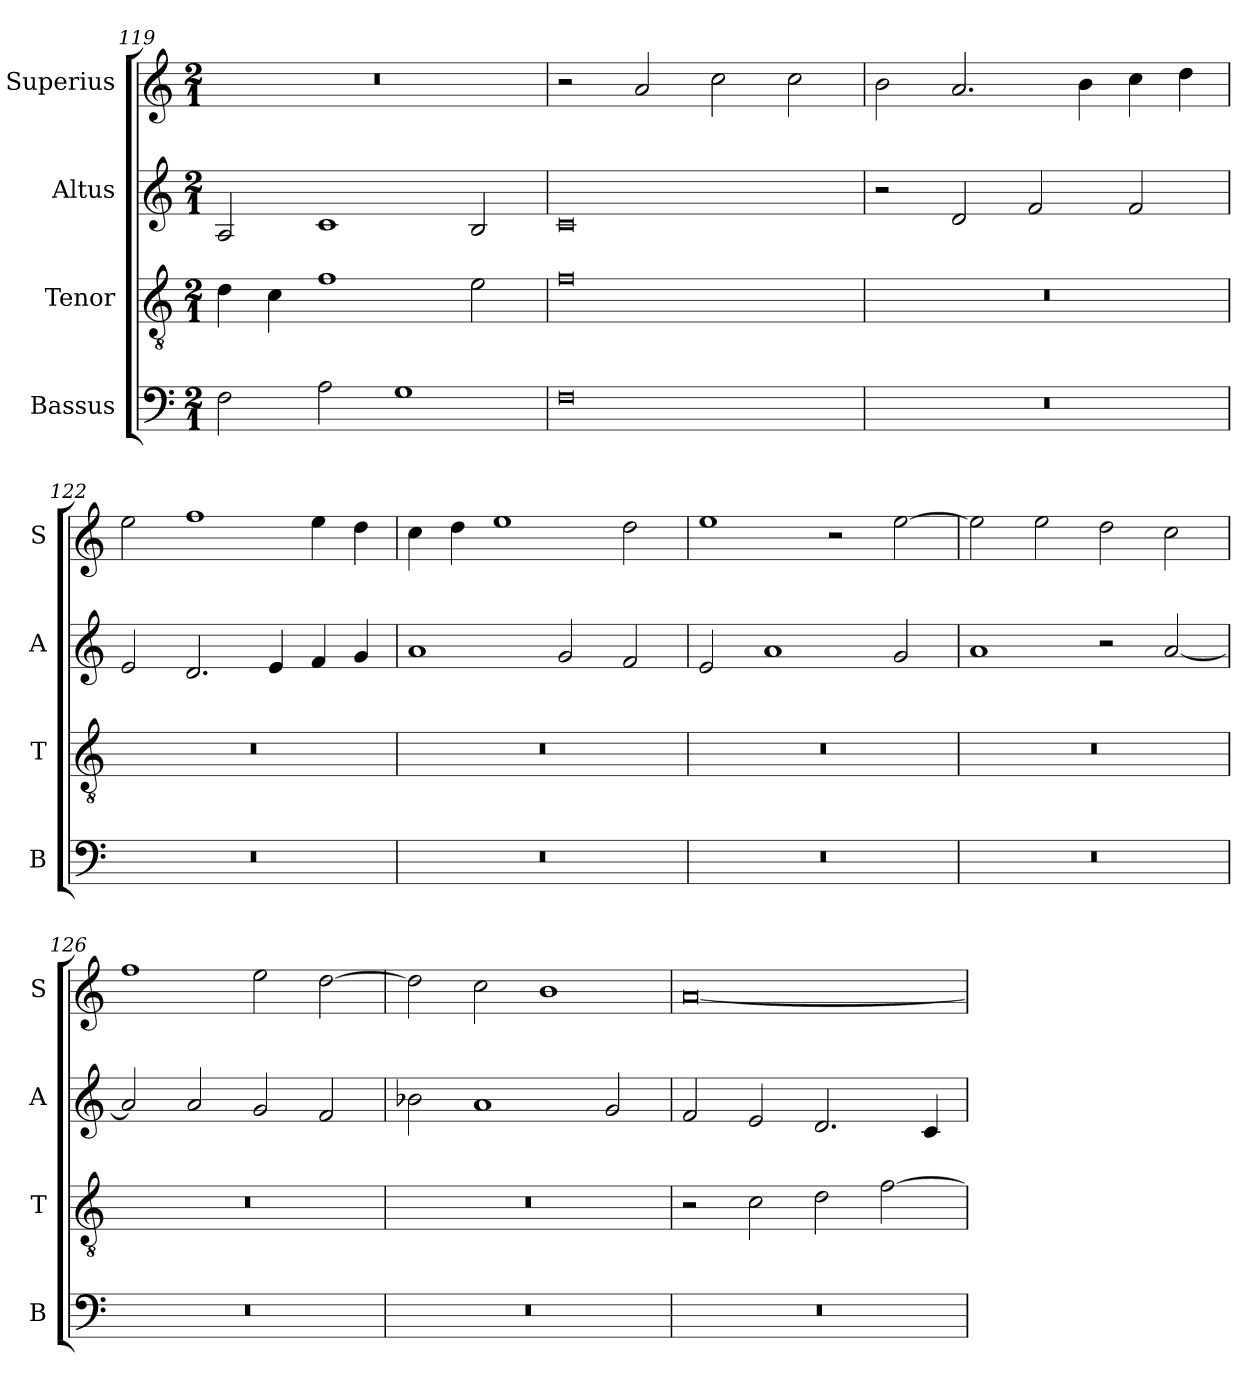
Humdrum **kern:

**kern	**kern	**kern	**kern
*part4	*part3	*part2	*part1
*staff4	*staff3	*staff2	*staff1
*I"Bassus	*I"Tenor	*I"Altus	*I"Superius
*I'B	*I'T	*I'A	*I'S
*clefF4	*clefGv2	*clefG2	*clefG2
*k[]	*k[]	*k[]	*k[]
*C:	*C:	*C:	*C:
*M2/1	*M2/1	*M2/1	*M2/1
=119	=119	=119	=119
2F	4d	2A	0r
.	4c	.	.
2A	1f	1c	.
1G	.	.	.
.	2e	2B	.
=120	=120	=120	=120
0F	0f	0c	2r
.	.	.	2a
.	.	.	2cc
.	.	.	2cc
=121	=121	=121	=121
0r	0r	2r	2b
.	.	2d	2.a
.	.	2f	.
.	.	.	4b
.	.	2f	4cc
.	.	.	4dd
=122	=122	=122	=122
0r	0r	2e	2ee
.	.	2.d	1ff
.	.	4e	.
.	.	4f	4ee
.	.	4g	4dd
=123	=123	=123	=123
0r	0r	1a	4cc
.	.	.	4dd
.	.	.	1ee
.	.	2g	.
.	.	2f	2dd
=124	=124	=124	=124
0r	0r	2e	1ee
.	.	1a	.
.	.	.	2r
.	.	2g	[2ee
=125	=125	=125	=125
0r	0r	1a	2ee]
.	.	.	2ee
.	.	2r	2dd
.	.	[2a	2cc
=126	=126	=126	=126
0r	0r	2a]	1ff
.	.	2a	.
.	.	2g	2ee
.	.	2f	[2dd
=127	=127	=127	=127
0r	0r	2b-X	2dd]
.	.	1a	2cc
.	.	.	1b
.	.	2g	.
=128	=128	=128	=128
0r	2r	2f	[0a
.	2c	2e	.
.	2d	2.d	.
.	[2f	.	.
.	.	4c	.
=	=	=	=
*-	*-	*-	*-
